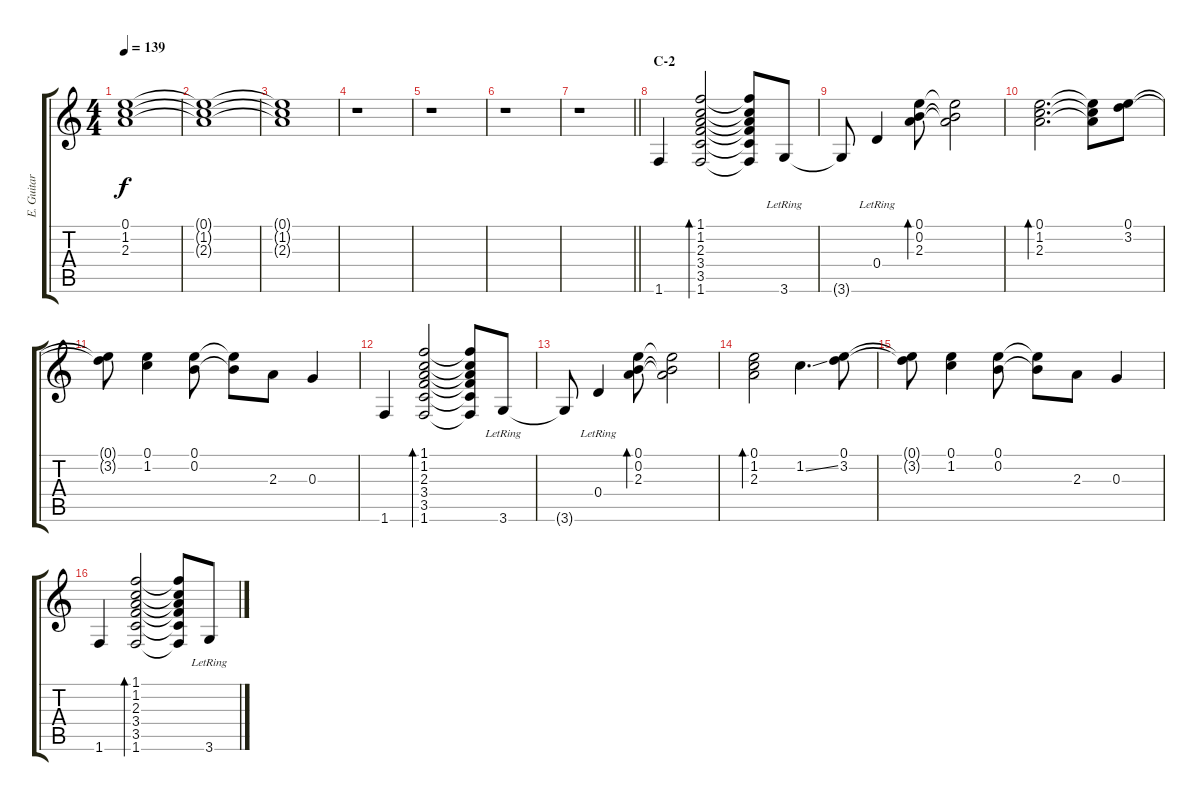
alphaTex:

\track ("E. Guitar II" "E. Guitar ") {instrument electricguitarjazz}
\staff {score tabs}
\tuning (E4 B3 G3 D3 A2 E2) {hide}
\ts (4 4)
\tempo 139
\clef g2
\ks aminor
(0.1{t} 1.2{t} 2.3{t}).1{dy f} |
(0.1{t} 1.2{t} 2.3{t}).1 |
(0.1{t} 1.2{t} 2.3{t}).1 |
r.1 |
r.1 |
r.1 |
\barLineRight lightlight
r.1 |
\section ("" "C-2")
1.6.4 (1.1 1.2 2.3 3.4 3.5 1.6).2{bd 120} (1.1{t} 1.2{t} 2.3{t} 3.4{t} 3.5{t} 1.6{t}).8 3.6{lr}.8 |
3.6{t}.8 0.4{lr}.4 (0.1 0.2 2.3).8{bd 120} (0.1{t} 0.2{t} 2.3{t}).2 |
(0.1 1.2 2.3).2{d bd 120} (0.1{t} 1.2{t} 2.3{t}).8 (0.1 3.2).8 |
(0.1{t} 3.2{t}).8 (0.1 1.2).4 (0.1 0.2).8 (0.1{t} 0.2{t}).8 2.3.8 0.3.4 |
1.6.4 (1.1 1.2 2.3 3.4 3.5 1.6).2{bd 120} (1.1{t} 1.2{t} 2.3{t} 3.4{t} 3.5{t} 1.6{t}).8 3.6{lr}.8 |
3.6{t}.8 0.4{lr}.4 (0.1 0.2 2.3).8{bd 120} (0.1{t} 0.2{t} 2.3{t}).2 |
(0.1 1.2 2.3).2{bd 120} 1.2{ss}.4{d} (0.1 3.2).8 |
(0.1{t} 3.2{t}).8 (0.1 1.2).4 (0.1 0.2).8 (0.1{t} 0.2{t}).8 2.3.8 0.3.4 |
1.6.4 (1.1 1.2 2.3 3.4 3.5 1.6).2{bd 120} (1.1{t} 1.2{t} 2.3{t} 3.4{t} 3.5{t} 1.6{t}).8 3.6{lr}.8
